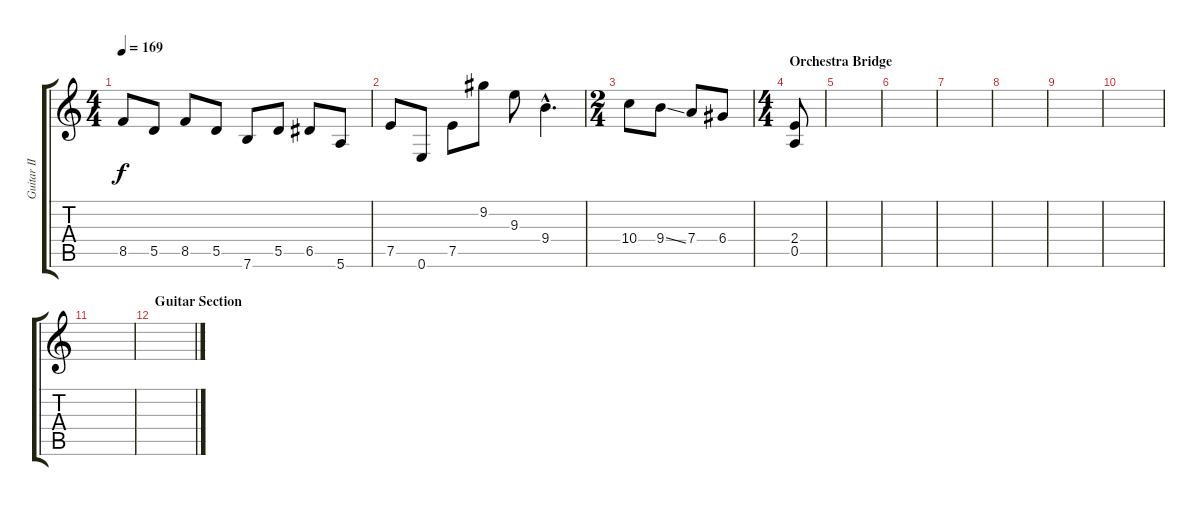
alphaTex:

\track ("Guitar II" "Guitar II") {instrument distortionguitar}
\staff {score tabs}
\tuning (E4 B3 G3 D3 A2 E2) {hide}
\ts (4 4)
\tempo 169
\clef g2
\ks c
8.5.8{dy f} 5.5.8 8.5.8 5.5.8 7.6.8 5.5.8 6.5.8 5.6.8 |
7.5.8 0.6.8 7.5.8 9.2.8 9.3.8 9.4{hac}.4{d} |
\ts (2 4)
10.4.8 9.4{ss}.8 7.4.8 6.4.8 |
\ts (4 4)
\section ("" "Orchestra Bridge")
(2.4 0.5).8 |
|
|
|
|
|
|
|
\section ("" "Guitar Section")
